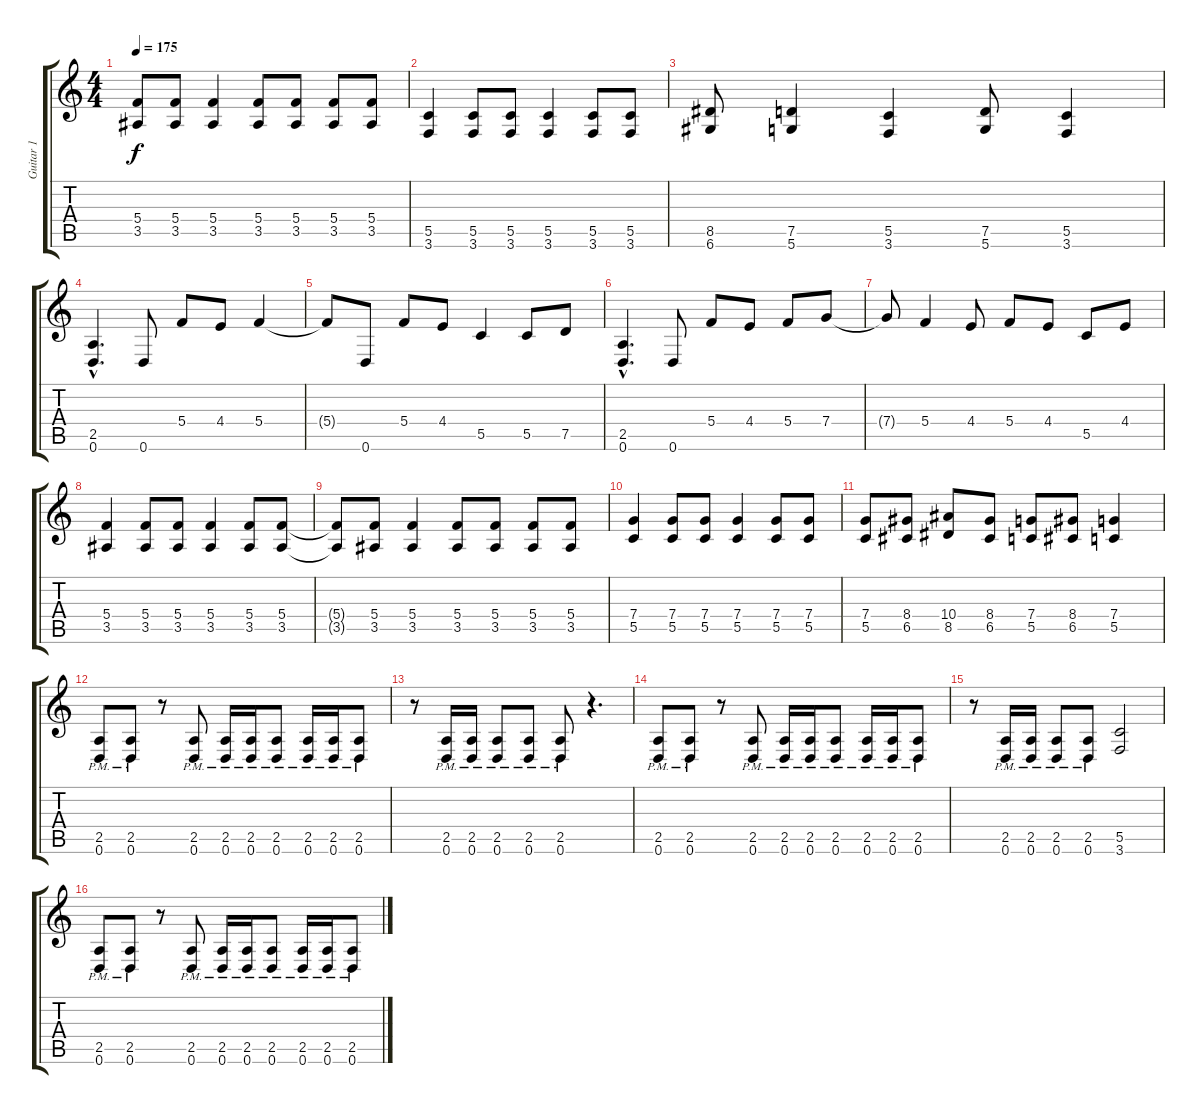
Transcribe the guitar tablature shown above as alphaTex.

\track ("Guitar 1" "Guitar 1") {instrument distortionguitar}
\staff {score tabs}
\tuning (D4 A3 F3 C3 G2 D2) {hide}
\ts (4 4)
\tempo 175
\clef g2
\ks c
(5.4{t} 3.5{t}).8{dy f} (5.4 3.5).8 (5.4 3.5).4 (5.4 3.5).8 (5.4 3.5).8 (5.4 3.5).8 (5.4 3.5).8 |
(5.5 3.6).4 (5.5 3.6).8 (5.5 3.6).8 (5.5 3.6).4 (5.5 3.6).8 (5.5 3.6).8 |
(8.5 6.6).8 (7.5 5.6).4 (5.5 3.6).4 (7.5 5.6).8 (5.5 3.6).4 |
(2.5{hac} 0.6{hac}).4{d} 0.6.8 5.4.8 4.4.8 5.4.4 |
5.4{t}.8 0.6.8 5.4.8 4.4.8 5.5.4 5.5.8 7.5.8 |
(2.5{hac} 0.6{hac}).4{d} 0.6.8 5.4.8 4.4.8 5.4.8 7.4.8 |
7.4{t}.8 5.4.4 4.4.8 5.4.8 4.4.8 5.5.8 4.4.8 |
(5.4 3.5).4 (5.4 3.5).8 (5.4 3.5).8 (5.4 3.5).4 (5.4 3.5).8 (5.4 3.5).8 |
(5.4{t} 3.5{t}).8 (5.4 3.5).8 (5.4 3.5).4 (5.4 3.5).8 (5.4 3.5).8 (5.4 3.5).8 (5.4 3.5).8 |
(7.4 5.5).4 (7.4 5.5).8 (7.4 5.5).8 (7.4 5.5).4 (7.4 5.5).8 (7.4 5.5).8 |
(7.4 5.5).8 (8.4 6.5).8 (10.4 8.5).8 (8.4 6.5).8 (7.4 5.5).8 (8.4 6.5).8 (7.4 5.5).4 |
(2.5{pm} 0.6{pm}).8 (2.5{pm} 0.6{pm}).8 r.8 (2.5{pm} 0.6{pm}).8 (2.5{pm} 0.6{pm}).16 (2.5{pm} 0.6{pm}).16 (2.5{pm} 0.6{pm}).8 (2.5{pm} 0.6{pm}).16 (2.5{pm} 0.6{pm}).16 (2.5{pm} 0.6{pm}).8 |
r.8 (2.5{pm} 0.6{pm}).16 (2.5{pm} 0.6{pm}).16 (2.5{pm} 0.6{pm}).8 (2.5{pm} 0.6{pm}).8 (2.5{pm} 0.6{pm}).8 r.4{d} |
(2.5{pm} 0.6{pm}).8 (2.5{pm} 0.6{pm}).8 r.8 (2.5{pm} 0.6{pm}).8 (2.5{pm} 0.6{pm}).16 (2.5{pm} 0.6{pm}).16 (2.5{pm} 0.6{pm}).8 (2.5{pm} 0.6{pm}).16 (2.5{pm} 0.6{pm}).16 (2.5{pm} 0.6{pm}).8 |
r.8 (2.5{pm} 0.6{pm}).16 (2.5{pm} 0.6{pm}).16 (2.5{pm} 0.6{pm}).8 (2.5{pm} 0.6{pm}).8 (5.5 3.6).2 |
(2.5{pm} 0.6{pm}).8 (2.5{pm} 0.6{pm}).8 r.8 (2.5{pm} 0.6{pm}).8 (2.5{pm} 0.6{pm}).16 (2.5{pm} 0.6{pm}).16 (2.5{pm} 0.6{pm}).8 (2.5{pm} 0.6{pm}).16 (2.5{pm} 0.6{pm}).16 (2.5{pm} 0.6{pm}).8
